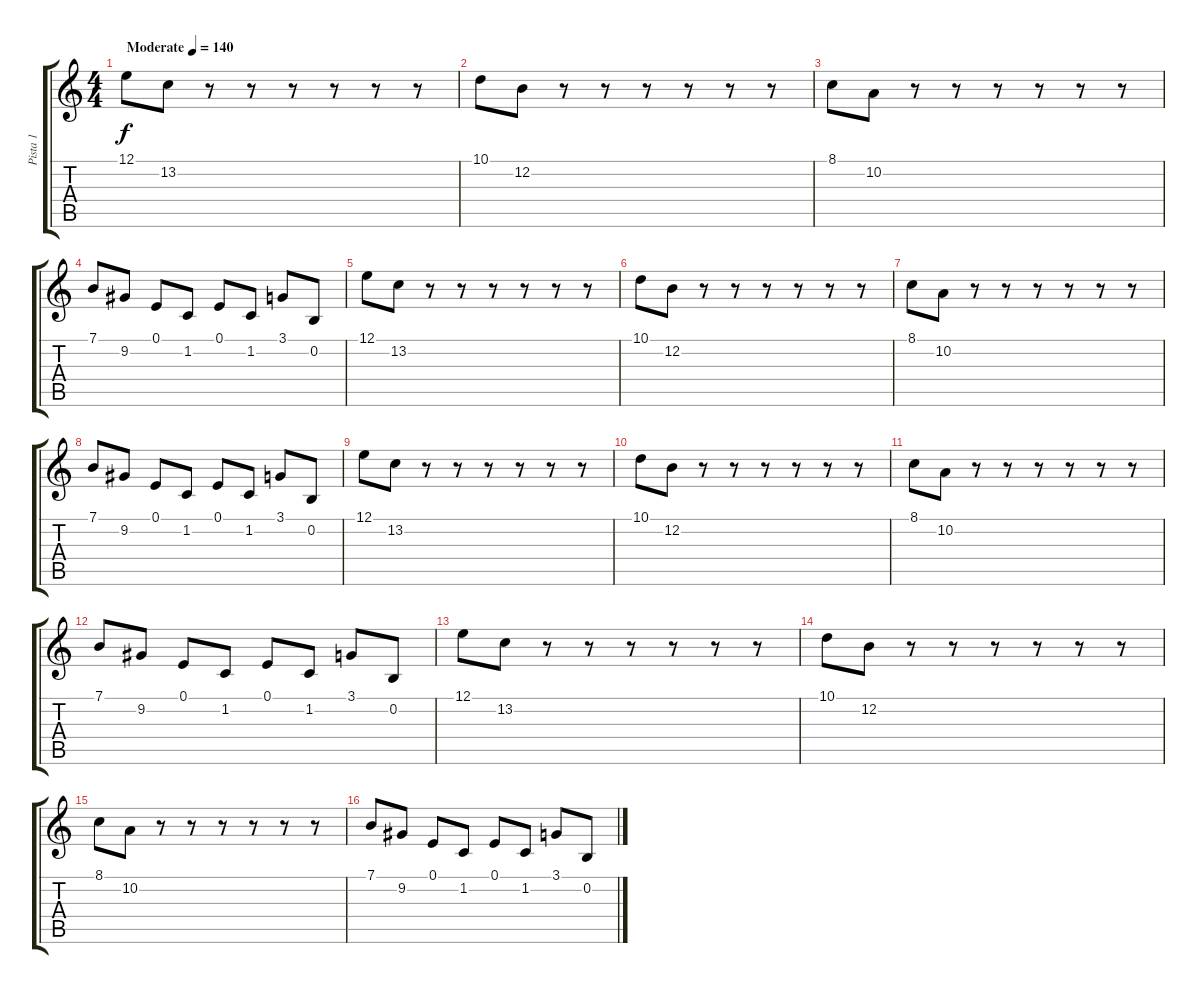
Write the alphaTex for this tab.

\track ("Pista 1" "Pista 1") {instrument acousticgrandpiano}
\staff {score tabs}
\tuning (E4 B3 G3 D3 A2 E2) {hide}
\ts (4 4)
\tempo (140 "Moderate")
\clef g2
\ks c
12.1.8{dy f instrument acousticgrandpiano} 13.2.8 r.8 r.8 r.8 r.8 r.8 r.8 |
10.1.8 12.2.8 r.8 r.8 r.8 r.8 r.8 r.8 |
8.1.8 10.2.8 r.8 r.8 r.8 r.8 r.8 r.8 |
7.1.8 9.2.8 0.1.8 1.2.8 0.1.8 1.2.8 3.1.8 0.2.8 |
12.1.8 13.2.8 r.8 r.8 r.8 r.8 r.8 r.8 |
10.1.8 12.2.8 r.8 r.8 r.8 r.8 r.8 r.8 |
8.1.8 10.2.8 r.8 r.8 r.8 r.8 r.8 r.8 |
7.1.8 9.2.8 0.1.8 1.2.8 0.1.8 1.2.8 3.1.8 0.2.8 |
12.1.8 13.2.8 r.8 r.8 r.8 r.8 r.8 r.8 |
10.1.8 12.2.8 r.8 r.8 r.8 r.8 r.8 r.8 |
8.1.8 10.2.8 r.8 r.8 r.8 r.8 r.8 r.8 |
7.1.8 9.2.8 0.1.8 1.2.8 0.1.8 1.2.8 3.1.8 0.2.8 |
12.1.8 13.2.8 r.8 r.8 r.8 r.8 r.8 r.8 |
10.1.8 12.2.8 r.8 r.8 r.8 r.8 r.8 r.8 |
8.1.8 10.2.8 r.8 r.8 r.8 r.8 r.8 r.8 |
7.1.8 9.2.8 0.1.8 1.2.8 0.1.8 1.2.8 3.1.8 0.2.8
